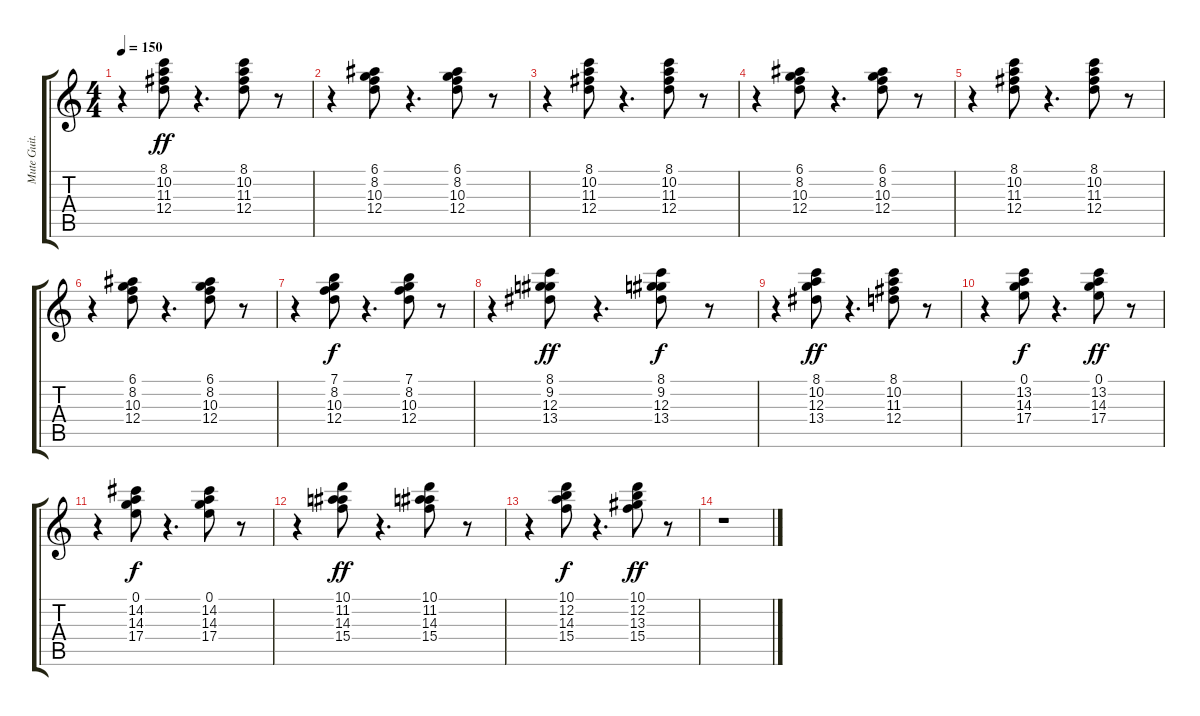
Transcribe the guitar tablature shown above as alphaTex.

\track ("Mute Guit." "Mute Guit.") {instrument electricguitarmuted}
\staff {score tabs}
\tuning (E4 B3 G3 D3 A2 E2) {hide}
\ts (4 4)
\tempo 150
\clef g2
\ks c
r.4{dy ff} (8.1 10.2 11.3 12.4).8 r.4{d} (8.1 10.2 11.3 12.4).8 r.8 |
r.4 (6.1 8.2 10.3 12.4).8 r.4{d} (6.1 8.2 10.3 12.4).8 r.8 |
r.4 (8.1 10.2 11.3 12.4).8 r.4{d} (8.1 10.2 11.3 12.4).8 r.8 |
r.4 (6.1 8.2 10.3 12.4).8 r.4{d} (6.1 8.2 10.3 12.4).8 r.8 |
r.4 (8.1 10.2 11.3 12.4).8 r.4{d} (8.1 10.2 11.3 12.4).8 r.8 |
r.4 (6.1 8.2 10.3 12.4).8 r.4{d} (6.1 8.2 10.3 12.4).8 r.8 |
r.4 (7.1 8.2 10.3 12.4).8{dy f} r.4{d} (7.1 8.2 10.3 12.4).8 r.8 |
r.4 (8.1 9.2 12.3 13.4).8{dy ff} r.4{d} (8.1 9.2 12.3 13.4).8{dy f} r.8 |
r.4 (8.1 10.2 12.3 13.4).8{dy ff} r.4{d} (8.1 10.2 11.3 12.4).8 r.8 |
r.4 (0.1 13.2 14.3 17.4).8{dy f} r.4{d} (0.1 13.2 14.3 17.4).8{dy ff} r.8 |
r.4 (0.1 14.2 14.3 17.4).8{dy f} r.4{d} (0.1 14.2 14.3 17.4).8 r.8 |
r.4 (10.1 11.2 14.3 15.4).8{dy ff} r.4{d} (10.1 11.2 14.3 15.4).8 r.8 |
r.4 (10.1 12.2 14.3 15.4).8{dy f} r.4{d} (10.1 12.2 13.3 15.4).8{dy ff} r.8 |
r.1
